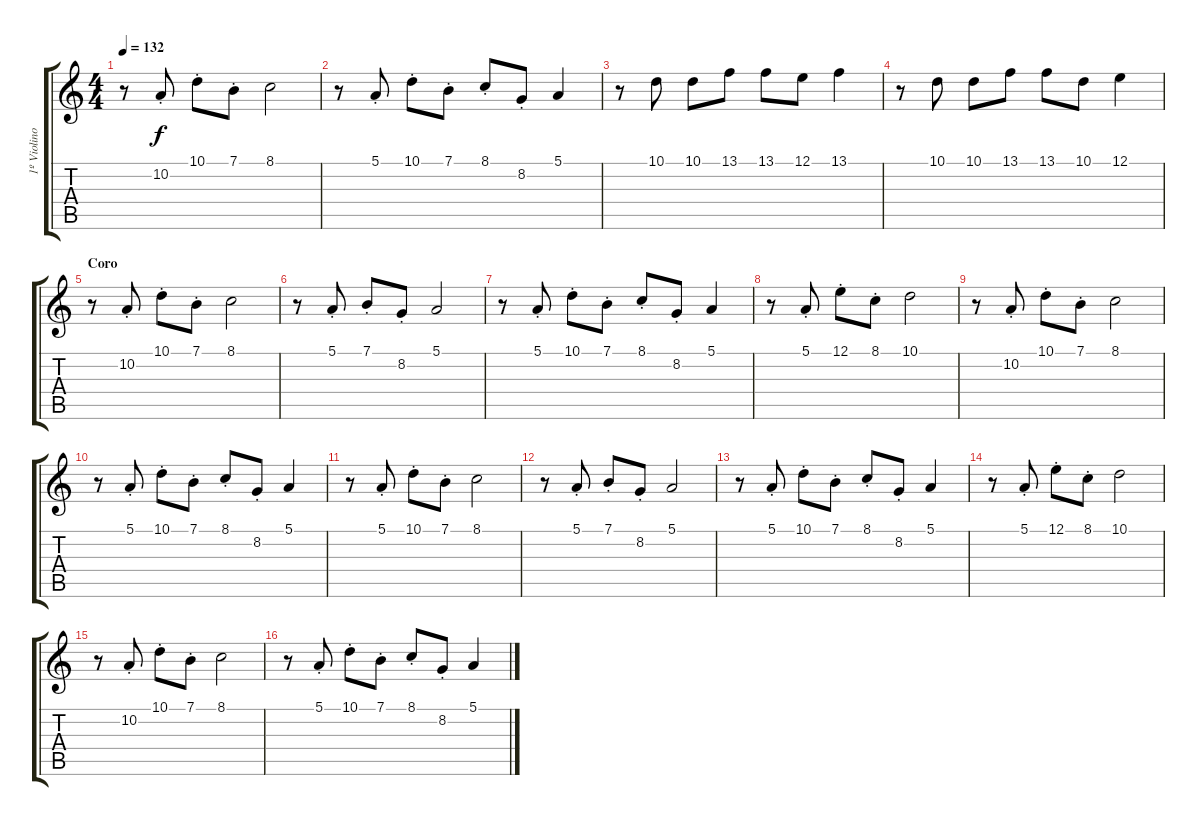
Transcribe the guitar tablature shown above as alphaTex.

\track ("1º Violino" "1º Violino") {instrument violin}
\staff {score tabs}
\tuning (E4 B3 G3 D3 A2 E2) {hide}
\ts (4 4)
\tempo 132
\clef g2
\ks aminor
r.8{dy f} 10.2{st}.8 10.1{st}.8 7.1{st}.8 8.1.2 |
r.8 5.1{st}.8 10.1{st}.8 7.1{st}.8 8.1{st}.8 8.2{st}.8 5.1.4 |
r.8 10.1.8 10.1.8 13.1.8 13.1.8 12.1.8 13.1.4 |
r.8 10.1.8 10.1.8 13.1.8 13.1.8 10.1.8 12.1.4 |
\section ("" "Coro")
r.8 10.2{st}.8 10.1{st}.8 7.1{st}.8 8.1.2 |
r.8 5.1{st}.8 7.1{st}.8 8.2{st}.8 5.1.2 |
r.8 5.1{st}.8 10.1{st}.8 7.1{st}.8 8.1{st}.8 8.2{st}.8 5.1.4 |
r.8 5.1{st}.8 12.1{st}.8 8.1{st}.8 10.1.2 |
r.8 10.2{st}.8 10.1{st}.8 7.1{st}.8 8.1.2 |
r.8 5.1{st}.8 10.1{st}.8 7.1{st}.8 8.1{st}.8 8.2{st}.8 5.1.4 |
r.8 5.1{st}.8 10.1{st}.8 7.1{st}.8 8.1.2 |
r.8 5.1{st}.8 7.1{st}.8 8.2{st}.8 5.1.2 |
r.8 5.1{st}.8 10.1{st}.8 7.1{st}.8 8.1{st}.8 8.2{st}.8 5.1.4 |
r.8 5.1{st}.8 12.1{st}.8 8.1{st}.8 10.1.2 |
r.8 10.2{st}.8 10.1{st}.8 7.1{st}.8 8.1.2 |
r.8 5.1{st}.8 10.1{st}.8 7.1{st}.8 8.1{st}.8 8.2{st}.8 5.1.4
